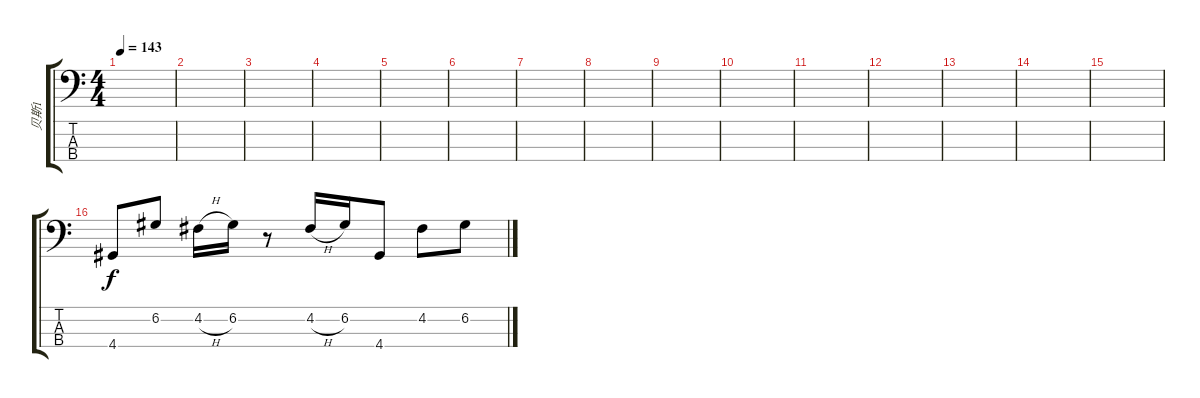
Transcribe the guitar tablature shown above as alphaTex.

\track ("贝斯1" "贝斯1") {instrument electricbassfinger}
\staff {score tabs}
\tuning (G2 D2 A1 E1) {hide}
\ts (4 4)
\tempo 143
\clef f4
\ks c
|
|
|
|
|
|
|
|
|
|
|
|
|
|
|
4.4.8 6.2.8 4.2{h}.16 6.2.16 r.8 4.2{h}.16 6.2.16 4.4.8 4.2.8 6.2.8
